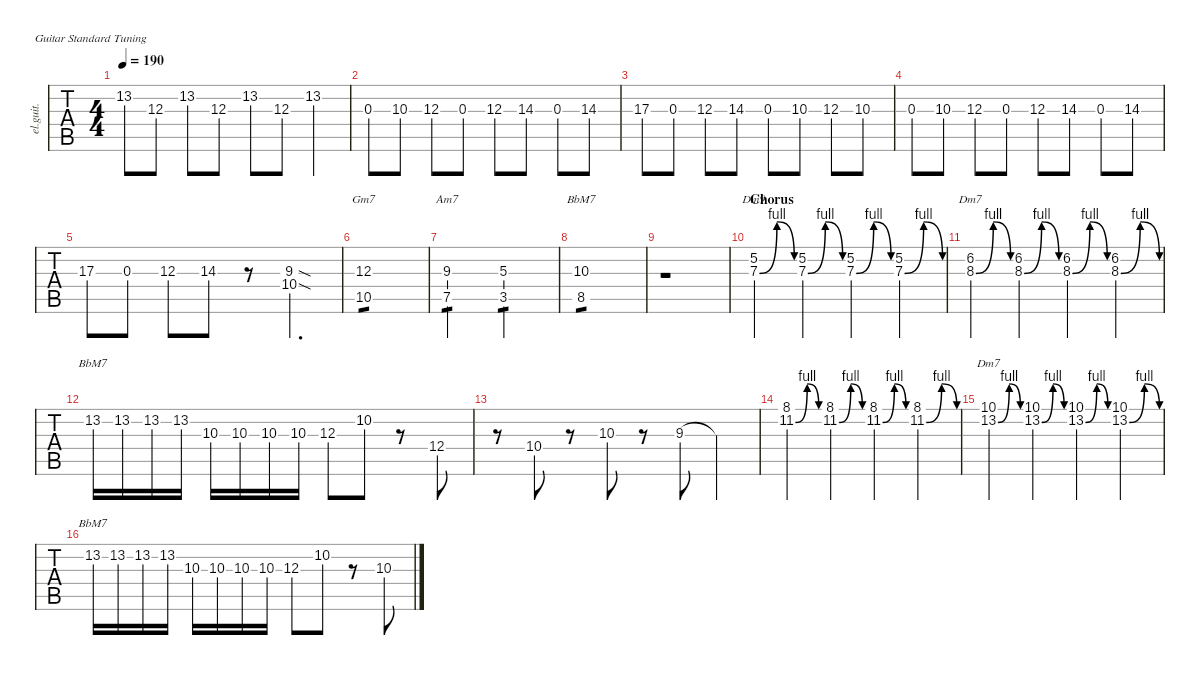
\defaultSystemsLayout 4
\hideDynamics
\bracketExtendMode nobrackets
\track ("後藤ひとり" "el.guit.") {instrument electricguitarclean}
\staff {tabs}
\tuning (E4 B3 G3 D3 A2 E2)
\chord ("Gm7" x x 12 x 10 x) {firstfret 10 showdiagram false showfingering false}
\chord ("Am7" x x 9 x 7 x) {firstfret 7 showdiagram false showfingering false}
\chord ("BbM7" x x 10 x 8 x) {firstfret 8 showdiagram false showfingering false}
\chord ("Dm9" x 5 7 x x x) {firstfret 5 showdiagram false showfingering false}
\chord ("Dm7" x 6 8 x x x) {firstfret 6 showdiagram false showfingering false}
\chord ("BbM7" x 13 x x x x) {firstfret 13 showdiagram false showfingering false}
\chord ("Dm7" 10 13 x x x x) {firstfret 10 showdiagram false showfingering false}
\ts (4 4)
\tempo 190
\clef g2
\ks c
13.2.8{dy mf} 12.3.8 13.2.8 12.3.8 13.2.8 12.3.8 13.2.4 |
0.3.8 10.3.8 12.3.8 0.3.8 12.3.8 14.3.8 0.3.8 14.3.8 |
17.3.8 0.3.8 12.3.8 14.3.8 0.3.8 10.3.8 12.3.8 10.3.8 |
0.3.8 10.3.8 12.3.8 0.3.8 12.3.8 14.3.8 0.3.8 14.3.8 |
17.3.8 0.3.8 12.3.8 14.3.8 r.8 (9.3{sod} 10.4{sod}).4{d} |
(12.3 10.5).1{ch "Gm7" tp 1} |
(7.5 9.3).2{ch "Am7" tp 1} (5.3 3.5).2{tp 1} |
(8.5 10.3).1{ch "BbM7" tp 1} |
r.1 |
\section ("" "Chorus")
(5.2 7.3{be (bendrelease 0 0 10.2 4 20.4 4 30 0)}).4{ch "Dm9"} (5.2 7.3{be (bendrelease 0 0 10.2 4 20.4 4 30 0)}).4 (5.2 7.3{be (bendrelease 0 0 10.2 4 20.4 4 30 0)}).4 (5.2 7.3{be (bendrelease 0 0 10.2 4 20.4 4 30 0)}).4 |
(6.2 8.3{be (bendrelease 0 0 10.2 4 20.4 4 30 0) acc #}).4{ch "Dm7"} (6.2 8.3{be (bendrelease 0 0 10.2 4 20.4 4 30 0) acc #}).4 (6.2 8.3{be (bendrelease 0 0 10.2 4 20.4 4 30 0) acc #}).4 (6.2 8.3{be (bendrelease 0 0 10.2 4 20.4 4 30 0) acc #}).4 |
13.2.16{ch "BbM7"} 13.2.16 13.2.16 13.2.16 10.3.16 10.3.16 10.3.16 10.3.16 12.3.8 10.2.8 r.8 12.4.8 |
r.8 10.4.8 r.8 10.3.8 r.8 9.3.8 9.3{t}.4 |
(8.1 11.2{be (bendrelease 0 0 10.2 4 20.4 4 30 0) acc #}).4 (8.1 11.2{be (bendrelease 0 0 10.2 4 20.4 4 30 0) acc #}).4 (8.1 11.2{be (bendrelease 0 0 10.2 4 20.4 4 30 0) acc #}).4 (8.1 11.2{be (bendrelease 0 0 10.2 4 20.4 4 30 0) acc #}).4 |
(10.1 13.2{be (bendrelease 0 0 10.2 4 20.4 4 30 0)}).4{ch "Dm7"} (10.1 13.2{be (bendrelease 0 0 10.2 4 20.4 4 30 0)}).4 (10.1 13.2{be (bendrelease 0 0 10.2 4 20.4 4 30 0)}).4 (10.1 13.2{be (bendrelease 0 0 10.2 4 20.4 4 30 0)}).4 |
13.2.16{ch "BbM7"} 13.2.16 13.2.16 13.2.16 10.3.16 10.3.16 10.3.16 10.3.16 12.3.8 10.2.8 r.8 10.3.8
